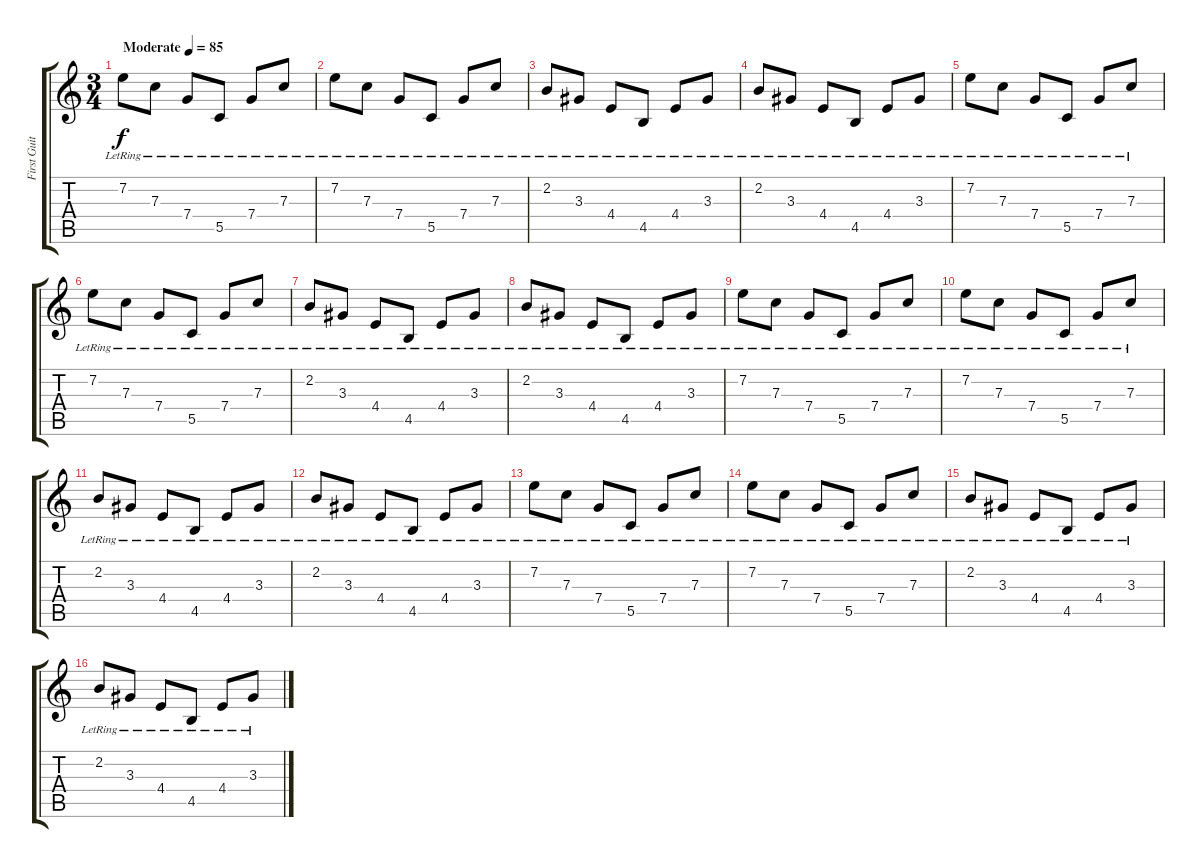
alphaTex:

\track ("First Guitar" "First Guit") {instrument electricguitarclean}
\staff {score tabs}
\tuning (D4 A3 F3 C3 G2 C2) {hide}
\ts (3 4)
\tempo (85 "Moderate")
\clef g2
\ks c
7.2{lr}.8{dy f instrument electricguitarclean} 7.3{lr}.8 7.4{lr}.8 5.5{lr}.8 7.4{lr}.8 7.3{lr}.8 |
7.2{lr}.8 7.3{lr}.8 7.4{lr}.8 5.5{lr}.8 7.4{lr}.8 7.3{lr}.8 |
2.2{lr}.8 3.3{lr}.8 4.4{lr}.8 4.5{lr}.8 4.4{lr}.8 3.3{lr}.8 |
2.2{lr}.8 3.3{lr}.8 4.4{lr}.8 4.5{lr}.8 4.4{lr}.8 3.3{lr}.8 |
7.2{lr}.8 7.3{lr}.8 7.4{lr}.8 5.5{lr}.8 7.4{lr}.8 7.3{lr}.8 |
7.2{lr}.8 7.3{lr}.8 7.4{lr}.8 5.5{lr}.8 7.4{lr}.8 7.3{lr}.8 |
2.2{lr}.8 3.3{lr}.8 4.4{lr}.8 4.5{lr}.8 4.4{lr}.8 3.3{lr}.8 |
2.2{lr}.8 3.3{lr}.8 4.4{lr}.8 4.5{lr}.8 4.4{lr}.8 3.3{lr}.8 |
7.2{lr}.8 7.3{lr}.8 7.4{lr}.8 5.5{lr}.8 7.4{lr}.8 7.3{lr}.8 |
7.2{lr}.8 7.3{lr}.8 7.4{lr}.8 5.5{lr}.8 7.4{lr}.8 7.3{lr}.8 |
2.2{lr}.8 3.3{lr}.8 4.4{lr}.8 4.5{lr}.8 4.4{lr}.8 3.3{lr}.8 |
2.2{lr}.8 3.3{lr}.8 4.4{lr}.8 4.5{lr}.8 4.4{lr}.8 3.3{lr}.8 |
7.2{lr}.8 7.3{lr}.8 7.4{lr}.8 5.5{lr}.8 7.4{lr}.8 7.3{lr}.8 |
7.2{lr}.8 7.3{lr}.8 7.4{lr}.8 5.5{lr}.8 7.4{lr}.8 7.3{lr}.8 |
2.2{lr}.8 3.3{lr}.8 4.4{lr}.8 4.5{lr}.8 4.4{lr}.8 3.3{lr}.8 |
2.2{lr}.8 3.3{lr}.8 4.4{lr}.8 4.5{lr}.8 4.4{lr}.8 3.3{lr}.8
